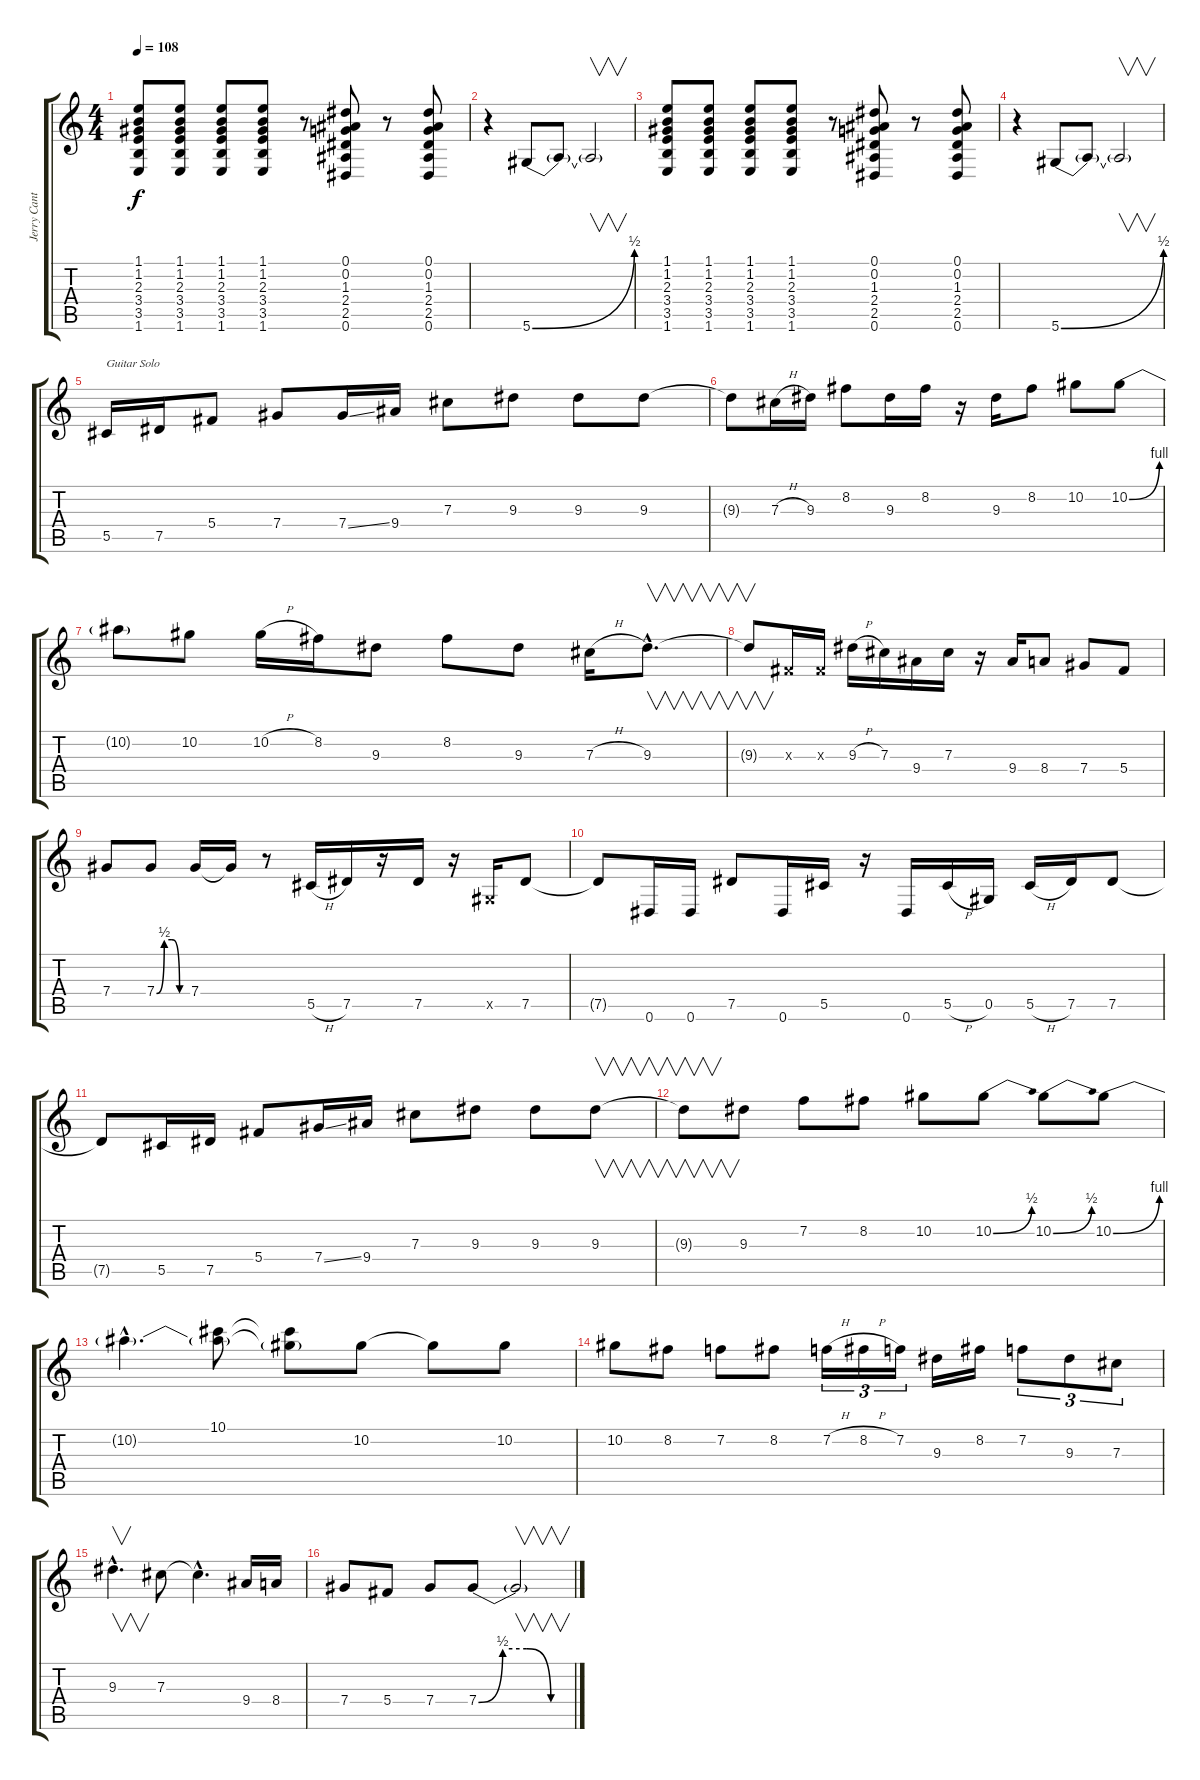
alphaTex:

\track ("Jerry Cantrell" "Jerry Cant") {instrument acousticguitarsteel}
\staff {score tabs}
\tuning (Eb4 Bb3 Gb3 Db3 Ab2 Eb2) {hide}
\ts (4 4)
\tempo 108
\clef g2
\ks c
(1.1 1.2 2.3 3.4 3.5 1.6).8{dy f} (1.1 1.2 2.3 3.4 3.5 1.6).8 (1.1 1.2 2.3 3.4 3.5 1.6).8 (1.1 1.2 2.3 3.4 3.5 1.6).8 r.8 (0.1 0.2 1.3 2.4 2.5 0.6).8 r.8 (0.1 0.2 1.3 2.4 2.5 0.6).8 |
r.4 5.6{be (bend 0 0 60 2)}.8 5.6{t}.8 5.6{t}.2{v} |
(1.1 1.2 2.3 3.4 3.5 1.6).8 (1.1 1.2 2.3 3.4 3.5 1.6).8 (1.1 1.2 2.3 3.4 3.5 1.6).8 (1.1 1.2 2.3 3.4 3.5 1.6).8 r.8 (0.1 0.2 1.3 2.4 2.5 0.6).8 r.8 (0.1 0.2 1.3 2.4 2.5 0.6).8 |
r.4 5.6{be (bend 0 0 60 2)}.8 5.6{t}.8 5.6{t}.2{v} |
5.5.16{txt "Guitar Solo"} 7.5.16 5.4.8 7.4.8 7.4{ss}.16 9.4.16 7.3.8 9.3.8 9.3.8 9.3.8 |
9.3{t}.8 7.3{h}.16 9.3.16 8.2.8 9.3.16 8.2.16 r.16 9.3.16 8.2.8 10.2.8 10.2{be (bend 0 0 60 4)}.8 |
10.2{t}.8 10.2.8 10.2{h}.16 8.2.16 9.3.8 8.2.8 9.3.8 7.3{h}.16 9.3{hac}.8{v d} |
9.3{t}.8{v} 0.3{x}.16 0.3{x}.16 9.3{h}.16 7.3.16 9.4.16 7.3.16 r.16 9.4.16 8.4.8 7.4.8 5.4.8 |
7.4.8 7.4{be (custom 0 0 15 2 30 2 45 0 60 0)}.8 7.4.16 7.4{t}.16 r.8 5.5{h}.16 7.5.16 r.16 7.5.16 r.16 0.5{x}.16 7.5.8 |
7.5{t}.8 0.6.16 0.6.16 7.5.8 0.6.16 5.5.16 r.16 0.6.16 5.5{h}.16 0.5.16 5.5{h}.16 7.5.16 7.5.8 |
7.5{t}.8 5.5.16 7.5.16 5.4.8 7.4{ss}.16 9.4.16 7.3.8 9.3.8 9.3.8 9.3.8{v} |
9.3{t}.8{v} 9.3.8 7.2.8 8.2.8 10.2.8 10.2{be (bend 0 0 60 2)}.8 10.2{be (bend 0 0 60 2)}.8 10.2{be (bend 0 0 60 4)}.8 |
10.2{hac t}.4{d} (10.1 10.2{t}).8 (10.1{t} 10.2{t}).8 10.2.8 10.2{t}.8 10.2.8 |
10.2.8 8.2.8 7.2.8 8.2.8 7.2{h}.16{tu (3 2)} 8.2{h}.16{tu (3 2)} 7.2.16{tu (3 2)} 9.3.16 8.2.16 7.2.8{tu (3 2)} 9.3.8{tu (3 2)} 7.3.8{tu (3 2)} |
9.3{hac}.4{v d} 7.3.8 7.3{hac t}.4{d} 9.4.16 8.4.16 |
7.4.8 5.4.8 7.4.8 7.4{be (custom 0 0 15 2 30 2 45 0 60 0)}.8 7.4{t}.2{v}
